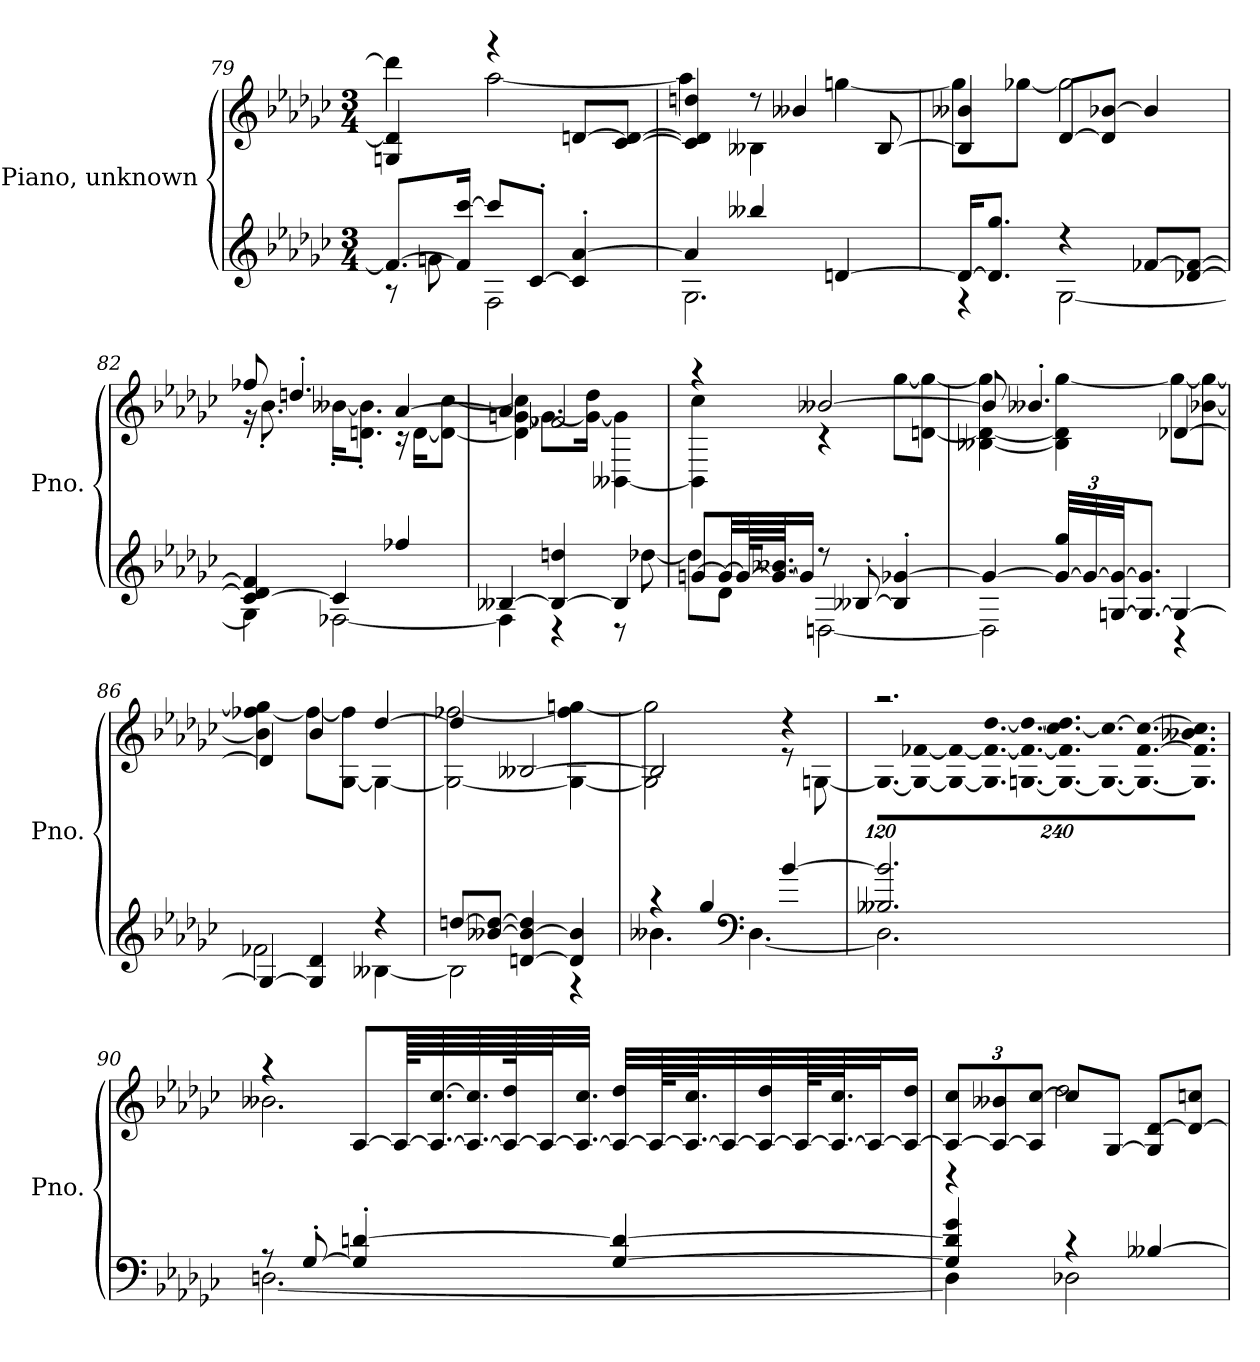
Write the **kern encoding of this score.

**kern	**kern
*part1	*part1
*staff2	*staff1
*I"Piano, unknown	*
*I'Pno.	*
*clefG2	*clefG2
*k[b-e-a-d-g-c-]	*k[b-e-a-d-g-c-]
*M3/4	*M3/4
=79	=79
*^	*^
8.f-/L_	8r	4Gn/ 4d-/]	4ddd-\]
.	8gn\	.	.
16f-/] [16ccc-/Jk	.	.	.
8ccc-/L]	2F\	4r	[2aa-\
[8c-'/J	.	.	.
4c-/]' [4a-/'	.	[8dn/L	.
.	.	[8c-/ 8d/_J	.
!!LO:LB:g=z	!!
=80	=80	=80	=80
4a-/]	2.G-\	4c-/] 4d/] 4ddn/	4aa-\]
4bb--X/	.	8r	4B--X\
.	.	4b--X/	.
[4dn/	.	.	[4ggn\
.	.	[8B--/	.
=81	=81	=81	=81
16d/KL_	4r	4B--/] 4b--X/	8gg\L]
8.d/] 8.gg-/J	.	.	.
.	.	.	[8gg-X\J
4r	[2G-\	[8d-/L	2gg-\]
.	.	8d-/] [8b-X/J	.
[8f-X/L	.	4b-/]	.
[8d-X/ 8f-/_J	.	.	.
=82	=82	=82	=82
[4c-/ 4d-/] 4f-/]	4G-\]	8ff-X/	16r
.	.	.	8.b-'\
.	.	4.ddn'/	.
4c-/]	[2F-X\	.	[16b--X'\KL
.	.	.	8.dn\' 8.b--\]'J
4ff-X/	.	[4a-/	16r
.	.	.	[16d\KL
.	.	.	8d\_ [8cc-\J
!!LO:LB:g=z	!!
=83	=83	=83	=83
[4B--X/	4F-\]	4a-/]	4d\] [4gn\ 4cc-\]
4B--/_ 4ddn/	4r	2f-X/	8.g\L_
.	.	.	16g\_ 16dd-\Jk
4B--/]	8r	.	[4BB--X\ 4g\]
.	[8dd-X\	.	.
=84	=84	=84	=84
[8gn/L	8dd-\L]	4r	4BB--\] 4cc-\
32g/LL_	8d-\J	.	.
128g/KL_	.	.	.
64.g/_ 64.b--X/JJ	.	.	.
16g/JJ]	.	.	.
8r	[2Dn\	[2b--X/	4r
[8B--X'/	.	.	.
4B--/]' [4g-X/'	.	.	[8gg-\L
.	.	.	[8dn\ 8gg-\_J
!!LO:LB:g=z	!!
=85	=85	=85	=85
4g-/_	2D\]	8b--/]	[4B--X\ 4d\_ 4gg-\]
.	.	4.b--X'/	.
*Xbrackettup	*	*	*
48g-/_ 48gg-/LLL	.	.	4B--\] 4d\] [4gg-\
48g-/_	.	.	.
[48Gn/ 48g-/_JJ	.	.	.
8.G/_ 8.g-/]J	.	.	.
4G/_	4r	[4d-X/	8gg-\L_
.	.	.	[8b-X\ 8gg-\_J
=86	=86	=86	=86
4G/_	2f-X\	4d-/]	4b-\] [4ff-X\ 4gg-\]
4G/] 4d-/	.	4b-/	8ff-\L_
.	.	.	[8G-\ 8ff-\]J
4r	[4B--X\	[4dd-/	4G-\_
=87	=87	=87	=87
[8ddn/L	2B--\]	4dd-/]	2G-\_ [2ff-X\
[8b--X/ 8dd/_J	.	.	.
[4dn/ 4b--/_ 4dd/]	.	[2B--X/	.
4d/] 4b--/]	4r	.	4G-\_ 4ff-\] [4ggn\
=88	=88	=88	=88
4r	4.b--X\	2B--/]	2G-\] 2gg\]
4gg-/	.	.	.
*clefF4	*	*	*
.	[4.D-\	.	.
[4b--/	.	4r	8r
.	.	.	[8Gn\
!!LO:LB:g=z	!!
=89	=89	=89	=89
*	*	*	*Xbrackettup
!	!	!	!LO:N:vis=32.
2.B--X/ 2.b--/]	2.D-\]	2.r	1920%103G\KKL_
!	!	!	!LO:N:vis=8
.	.	.	960%137G\_ [960%137f-X\
!	!	!	!LO:N:vis=64
.	.	.	960%17G\_ 960%17f-\_KKL
!	!	!	!LO:N:vis=16.
.	.	.	960%103G\] 960%103f-\_ [960%103dd-\
!	!	!	!LO:N:vis=16.
.	.	.	[960%103Gn\ 960%103f-\_ 960%103dd-\_
!	!	!	!LO:N:vis=32.
.	.	.	1920%103G\_ 1920%103f-\] [1920%103cc-\ 1920%103dd-\]L
!	!	!	!LO:N:vis=32.
.	.	.	1920%103G\_ 1920%103cc-\_J
!	!	!	!LO:N:vis=16.
.	.	.	960%103G\_ [960%103f-\ 960%103cc-\_
!	!	!	!LO:N:vis=16.
.	.	.	960%103G\] 960%103f-\] 960%103b--X\ 960%103cc-\]JJ
1920ryy	1920ryy	1920ryy	.
!!LO:PB:g=z	!!
=90	=90	=90	=90
8r	[2.Dn\	4r	2.b--X\
[8G-'/	.	.	.
4G-/]' [4dn/'	.	[8A-/L	.
.	.	128A-/KLLL_	.
.	.	64.A-/_ [64.cc-/	.
.	.	64.A-/_ 64.cc-/]	.
.	.	128A-/_ 128dd-/K	.
.	.	64A-/J_	.
.	.	32.A-/_ 32.cc-/JJJ	.
[4G-/ 4d/_	.	32A-/_ 32dd-/LLL	.
.	.	128A-/KL_	.
.	.	64.A-/_ 64.cc-/J	.
.	.	32A-/_	.
.	.	32A-/_ 32dd-/	.
.	.	128A-/KL_	.
.	.	64.A-/_ 64.cc-/J	.
.	.	32A-/J_	.
.	.	16A-/_ 16dd-/JJ	.
=91	=91	=91	=91
4G-/] 4d/] 4g-/	4D\]	12A-/_ 12cc-/L	4r
.	.	12A-/_ 12b--X/	.
.	.	12A-/] [12cc-/J	.
4r	2D-X\	8cc-/L]	2dd-\
.	.	[8G-/J	.
[4B--X/	.	8G-/] [8d-/L	.
.	.	8d-/_ 8ccn/J	.
*v	*v	*	*
*	*v	*v
=	=
*-	*-
